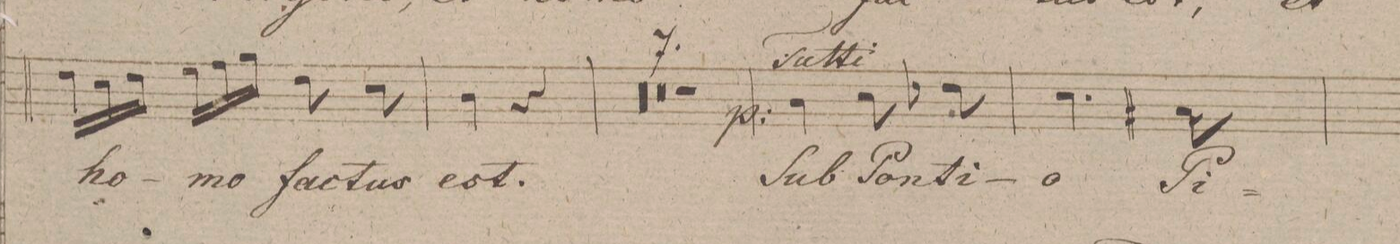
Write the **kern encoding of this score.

**kern	**text	**dynam
*I"Soprano.	*	*
*clefC1	*	*
*k[f#]	*	*
*M2/4	*	*
*Xtuplet	*	*
*16\right	*	*
24b\LL	ho-	.
24a\	.	.
24b\JJ	.	.
24cc\LL	-mo	.
24dd\	.	.
24ee\JJ	.	.
8b\	fac-	.
8a\	-tus	.
=114	=114	=114
4g\	est.	.
4r	.	.
=115	=115	=115
0r	.	.
=116	=116	=116
=117	=117	=117
=118	=118	=118
=119	=119	=119
1r	.	.
=120	=120	=120
=121	=121	=121
2r	.	.
=122	=122	=122
4g\	Sub	p
8a\	Pon-	.
8b-X\	-ti-	.
=123	=123	=123
4.a\	-o	.
8f#X/	Pi-	.
=124	=124	=124
*-	*-	*-
